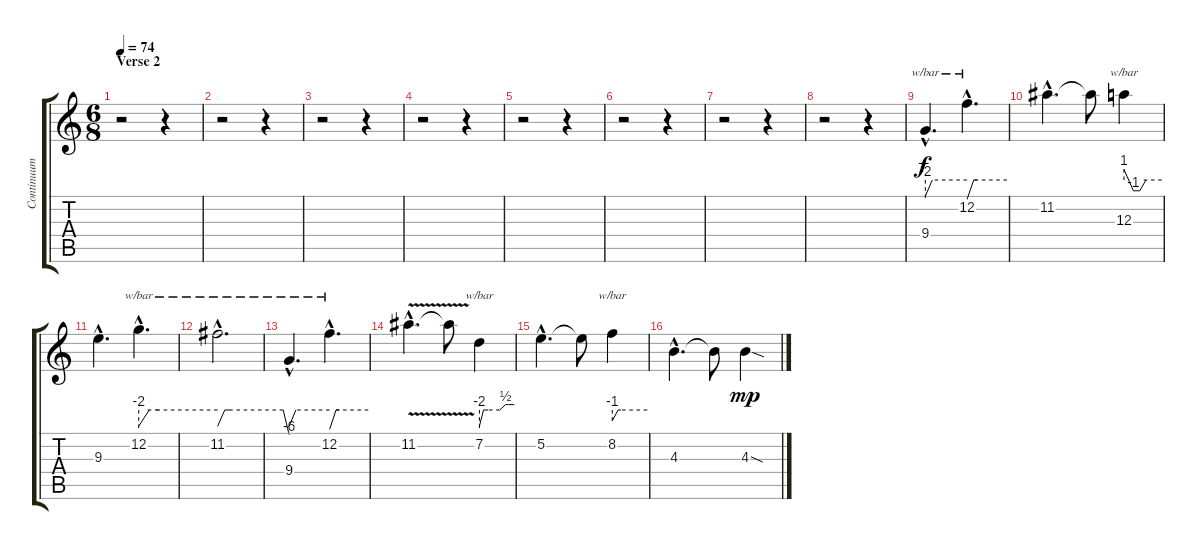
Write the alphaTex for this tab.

\track ("Continuum" "Continuum") {instrument violin}
\staff {score tabs}
\tuning (E5 B4 G4 D4 A3 E3) {hide}
\ts (6 8)
\section ("" "Verse 2")
\tempo 74
\clef g2
\ks c
r.2{dy f} r.4 |
r.2 r.4 |
r.2 r.4 |
r.2 r.4 |
r.2 r.4 |
r.2 r.4 |
r.2 r.4 |
r.2 r.4 |
9.4{hac}.4{d tbe (custom default 0 -8 10 0 60 0)} 12.2{hac}.4{d tbe (custom default 0 -12 10 0 15 0 60 0)} |
11.2{hac}.4{d} 11.2{t}.8 12.3.4{tbe (custom default 0 4 15 -4 20 -4 25 -4 35 0 60 0)} |
9.3{hac}.4{d} 12.2{hac}.4{d tbe (custom default 0 -8 8 0 15 0 60 0)} |
11.2{hac}.2{d tbe (custom default 0 -8 6 0 10 0 55 0 60 -24)} |
9.4{hac}.4{d tbe (custom default 0 -8 10 0 60 0)} 12.2{hac}.4{d tbe (custom default 0 -12 10 0 15 0 60 0)} |
11.2{v hac}.4{d} 11.2{t}.8 7.2.4{tbe (custom default 0 -8 7 0 15 0 35 0 45 2 50 2 60 2)} |
5.2{hac}.4{d} 5.2{t}.8 8.2.4{tbe (custom default 0 -4 10 0 15 0 60 0)} |
4.3{hac}.4{d} 4.3{t}.8 4.3{sod}.4{dy mp}
